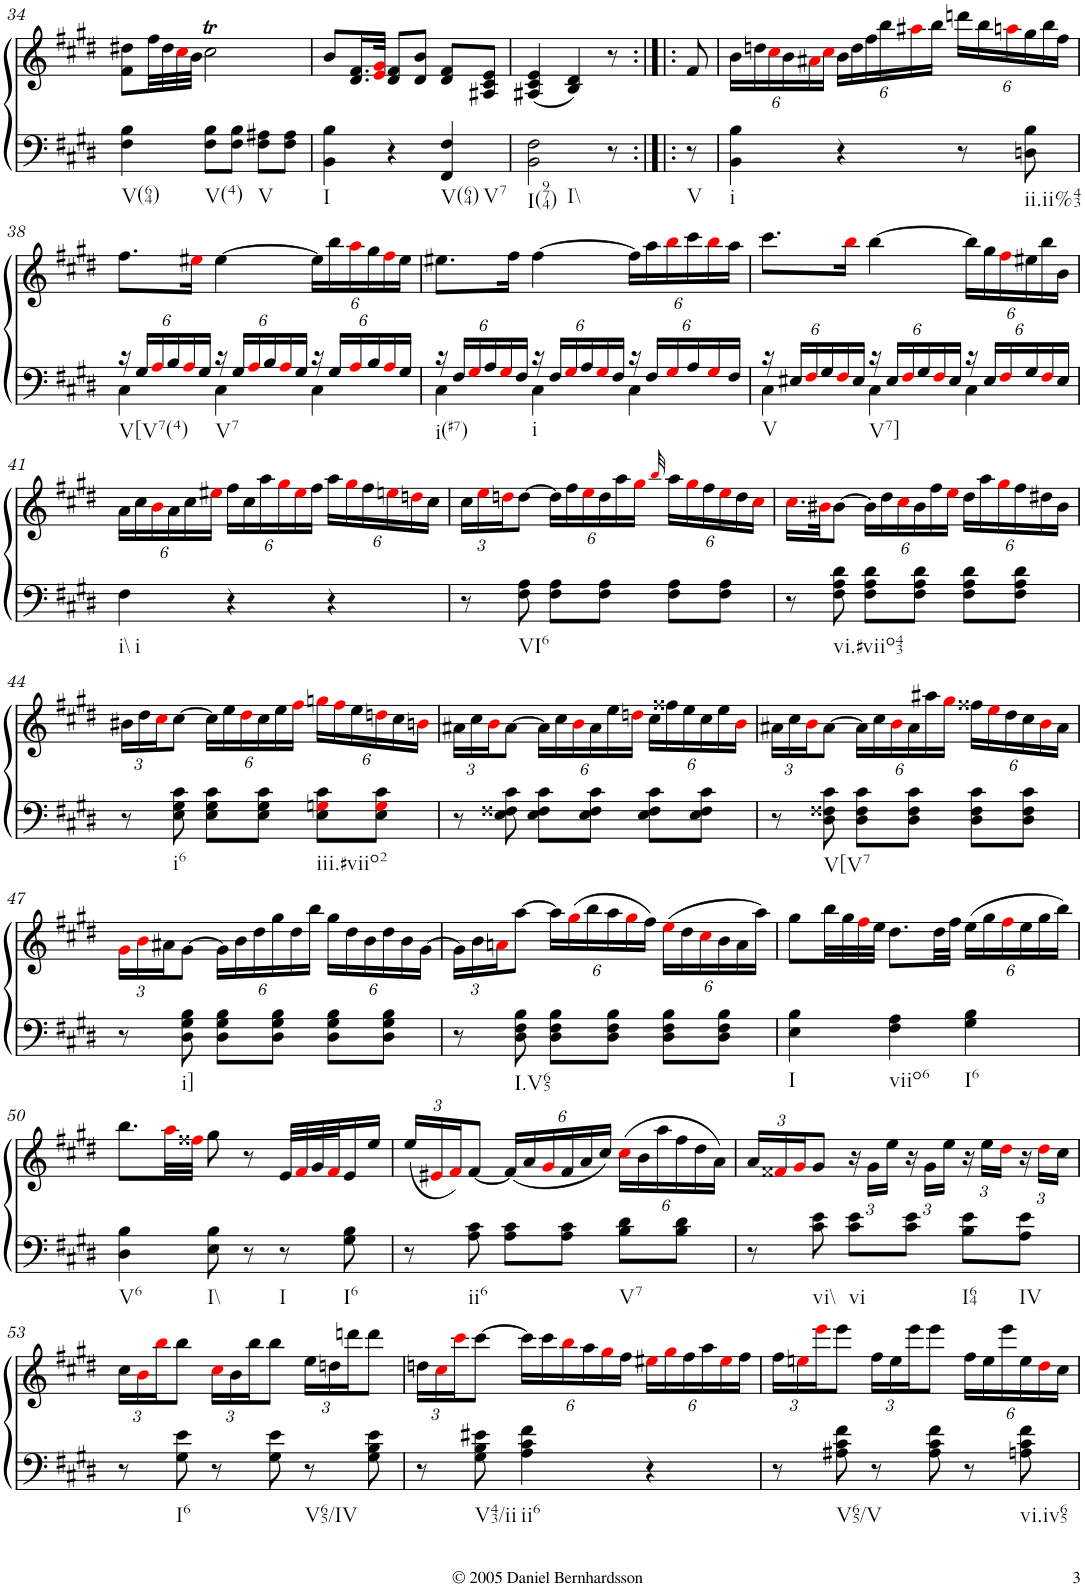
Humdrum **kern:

**kern	**kern
*part1	*part1
*staff2	*staff1
*I"Piano	*
*I'Pno.	*
!!LO:PB:g=z
*clefF4	*clefG2
*k[f#c#g#d#]	*k[f#c#g#d#]
*E:	*E:
*M3/4	*M3/4
=34	=34
!LO:TX:b:t=V(64)	!
4F#\ 4B\	8f#\ 8dd#X\L
.	32ff#\LL
.	32dd#\
.	32cc#i\
.	32b\JJJ
!LO:TX:b:t=V(4)	!
8F#\ 8B\L	2cc#T\
8F#\ 8B\J	.
!LO:TX:b:t=V	!
8F#\ 8A#X\L	.
8F#\ 8A#\J	.
=35	=35
!LO:TX:b:t=I	!
4BB\ 4B\	8b/L
.	16.d#/ 16.f#/L
.	32ei/ 32g#i/JJk
4r	8d#/ 8f#/L
.	8d#/ 8b/J
!LO:TX:b:t=V(64)	!
!LO:TX:b:t=V7	!
4FF#/ 4F#/	8d#/ 8f#/L
.	8A#X/ 8c#/ 8e/J
=36	=36
!LO:TX:b:t=I(974)	!
!LO:TX:b:t=I\\	!
2BB\ 2F#\	(4A#X/ 4c#/ 4e/
.	4B/ 4d#/)
8r	8r
=36X1:|!|:	=36X1:|!|:
!LO:TX:b:t=V	!
8r	8f#/
=37	=37
*	*Xbrackettup
!LO:TX:b:t=i	!
4BB\ 4B\	24b\LL
.	24ddn\
.	24cc#i\
.	24b\
.	24a#Xi\
.	24cc#i\JJ
4r	24b\LL
.	24dd\
.	24ff#\
.	24bb\
.	24aa#Xi\
.	24bb\JJ
8r	24dddn\LL
.	24bb\
.	24aani\
!LO:TX:b:t=ii.ii%43	!
8Dn\ 8B\	24gg#\
.	24bb\
.	24ff#\JJ
!!LO:LB:g=z
=38	=38
*Xbrackettup	*
*^	*
!LO:TX:b:t=V[V7(4)	!	!
24r	4C#\	8.ff#\L
24G#/LL	.	.
24Ai/	.	.
24B/	.	.
24Ai/	.	.
.	.	16ee#Xi\Jk
24G#/JJ	.	.
!LO:TX:b:t=V7	!	!
24r	4C#\	[>4ee#\
24G#/LL	.	.
24Ai/	.	.
24B/	.	.
24Ai/	.	.
24G#/JJ	.	.
24r	4C#\	24ee#\LL]
24G#/LL	.	24bb\
24Ai/	.	24aai\
24B/	.	24gg#\
24Ai/	.	24ff#i\
24G#/JJ	.	24ee#\JJ
=39	=39	=39
!LO:TX:b:t=i(#7)	!	!
24r	4C#\	8.ee#X\L
24F#/LL	.	.
24G#i/	.	.
24A/	.	.
24G#i/	.	.
.	.	16ff#\Jk
24F#/JJ	.	.
!LO:TX:b:t=i	!	!
24r	4C#\	[>4ff#\
24F#/LL	.	.
24G#i/	.	.
24A/	.	.
24G#i/	.	.
24F#/JJ	.	.
24r	4C#\	24ff#\LL]
24F#/LL	.	24aa\
24G#i/	.	24bbi\
24A/	.	24ccc#\
24G#i/	.	24bbi\
24F#/JJ	.	24aa\JJ
=40	=40	=40
!LO:TX:b:t=V	!	!
24r	4C#\	8.ccc#\L
24E#X/LL	.	.
24F#i/	.	.
24G#/	.	.
24F#i/	.	.
.	.	16bbi\Jk
24E#/JJ	.	.
!LO:TX:b:t=V7]	!	!
24r	4C#\	[>4bb\
24E#/LL	.	.
24F#i/	.	.
24G#/	.	.
24F#i/	.	.
24E#/JJ	.	.
24r	4C#\	24bb\LL]
24E#/LL	.	24gg#\
24F#i/	.	24ff#i\
24G#/	.	24ee#X\
24F#i/	.	24bb\
24E#/JJ	.	24b\JJ
*v	*v	*
!!LO:LB:g=z
=41	=41
!LO:TX:b:t=i\\	!
!LO:TX:b:t=i	!
4F#\	24a\LL
.	24cc#\
.	24bi\
.	24a\
.	24cc#\
.	24ee#Xi\JJ
4r	24ff#\LL
.	24cc#\
.	24aa\
.	24gg#i\
.	24ee#i\
.	24ff#\JJ
4r	24aa\LL
.	24gg#i\
.	24ff#\
.	24eeni\
.	24ddni\
.	24cc#\JJ
=42	=42
8r	24cc#\LL
.	24eei\
.	24ddni\J
!LO:TX:b:t=VI6	!
8F#\ 8A\	[>8dd\J
8F#\ 8A\L	24dd\LL]
.	24ff#\
.	24eei\
8F#\ 8A\J	24dd\
.	24aa\
.	24gg#i\JJ
.	32qbbi/
8F#\ 8A\L	24aa\LL
.	24gg#i\
.	24ff#\
8F#\ 8A\J	24eei\
.	24dd\
.	24cc#i\JJ
=43	=43
8r	16.cc#i\LL
.	32b#Xi\JK
!LO:TX:b:t=vi.#viio43	!
8F#\ 8A\ 8d#\	[>8b#\J
8F#\ 8A\ 8d#\L	24b#\LL]
.	24dd#\
.	24cc#i\
8F#\ 8A\ 8d#\J	24b#\
.	24ff#\
.	24eei\JJ
8F#\ 8A\ 8d#\L	24dd#\LL
.	24aa\
.	24gg#i\
8F#\ 8A\ 8d#\J	24ff#\
.	24dd#X\
.	24b#\JJ
!!LO:LB:g=z
=44	=44
8r	24b#X\LL
.	24dd#\
.	24cc#i\J
!LO:TX:b:t=i6	!
8E\ 8G#\ 8c#\	[>8cc#\J
8E\ 8G#\ 8c#\L	24cc#\LL]
.	24ee\
.	24dd#i\
8E\ 8G#\ 8c#\J	24cc#\
.	24ee\
.	24ff#i\JJ
!LO:TX:b:t=iii.#viio2	!
8E\ 8Gni\ 8c#\L	24ggni\LL
.	24ff#i\
.	24ee\
8E\ 8Gi\ 8c#\J	24ddni\
.	24cc#\
.	24bni\JJ
=45	=45
8r	24a#X\LL
.	24cc#\
.	24bi\J
8E\ 8F##X\ 8c#\	[>8a#\J
8E\ 8F##\ 8c#\L	24a#\LL]
.	24cc#\
.	24bi\
8E\ 8F##\ 8c#\J	24a#\
.	24ee\
.	24ddni\JJ
8E\ 8F##\ 8c#\L	24cc#\LL
.	24ff##X\
.	24ee\
8E\ 8F##\ 8c#\J	24cc#\
.	24ee\
.	24bi\JJ
=46	=46
8r	24a#X\LL
.	24cc#\
.	24bi\J
!LO:TX:b:t=V[V7	!
8D#\ 8F##X\ 8c#\	[>8a#\J
8D#\ 8F##\ 8c#\L	24a#\LL]
.	24cc#\
.	24bi\
8D#\ 8F##\ 8c#\J	24a#\
.	24aa#X\
.	24gg#i\JJ
8D#\ 8F##\ 8c#\L	24ff##X\LL
.	24eei\
.	24dd#\
8D#\ 8F##\ 8c#\J	24cc#\
.	24bi\
.	24a#\JJ
!!LO:LB:g=z
=47	=47
8r	24g#i\LL
.	24bi\
.	24a#X\J
!LO:TX:b:t=i]	!
8D#\ 8G#\ 8B\	[>8g#\J
8D#\ 8G#\ 8B\L	24g#\LL]
.	24b\
.	24dd#\
8D#\ 8G#\ 8B\J	24gg#\
.	24dd#\
.	24bb\JJ
8D#\ 8G#\ 8B\L	24gg#\LL
.	24dd#\
.	24b\
8D#\ 8G#\ 8B\J	24dd#\
.	24b\
.	[>24g#\JJ
=48	=48
8r	24g#\LL]
.	24b\
.	24ani\J
!LO:TX:b:t=I.V65	!
8D#\ 8F#\ 8B\	[>8aa\J
8D#\ 8F#\ 8B\L	24aa\LL]
.	(24gg#i\
.	24bb\
8D#\ 8F#\ 8B\J	24aa\
.	24gg#i\
.	24ff#\JJ)
8D#\ 8F#\ 8B\L	(24eei\LL
.	24dd#\
.	24cc#i\
8D#\ 8F#\ 8B\J	24b\
.	24a\
.	24aa\JJ)
=49	=49
!LO:TX:b:t=I	!
4E\ 4B\	8gg#\L
.	32bb\LL
.	32gg#\
.	32ff#i\
.	32ee\JJJ
!LO:TX:b:t=viio6	!
4F#\ 4A\	8.dd#\L
.	32dd#\LL
.	32ff#\JJJ
!LO:TX:b:t=I6	!
4G#\ 4B\	(24ee\LL
.	24gg#\
.	24ff#i\
.	24ee\
.	24gg#\
.	24bb\JJ)
!!LO:LB:g=z
=50	=50
!LO:TX:b:t=V6	!
4D#\ 4B\	8.bb\L
.	32aai\LL
.	32ff##Xi\JJJ
!LO:TX:b:t=I\\	!
8E\ 8B\	8gg#\
8r	8r
!LO:TX:b:t=I	!
8r	32e/LLL
.	32f#i/
.	32g#/
.	32f#i/J
!LO:TX:b:t=I6	!
8G#\ 8B\	16e/
.	16ee/JJ
=51	=51
8r	(24ee/LL
.	24e#Xi/
.	24f#i/J)
!LO:TX:b:t=ii6	!
8A\ 8c#\	[<8f#/J
8A\ 8c#\L	(24f#/LL]
.	24a/
.	24g#i/
8A\ 8c#\J	24f#/
.	24a/
.	24cc#/JJ)
!LO:TX:b:t=V7	!
8B\ 8d#\L	(24cc#i\LL
.	24b\
.	24aa\
8B\ 8d#\J	24ff#\
.	24dd#\
.	24a\JJ)
=52	=52
8r	24a/LL
.	24f##Xi/
.	24g#i/J
!LO:TX:b:t=vi\\	!
8c#\ 8e\	8g#/J
!LO:TX:b:t=vi	!
8c#\ 8e\L	24r
.	24g#\LL
.	24ee\JJ
8c#\ 8e\J	24r
.	24g#\LL
.	24ee\JJ
!LO:TX:b:t=I64	!
8B\ 8e\L	24r
.	24ee\LL
.	24dd#i\JJ
!LO:TX:b:t=IV	!
8A\ 8e\J	24r
.	24dd#i\LL
.	24cc#\JJ
!!LO:LB:g=z
=53	=53
8r	24cc#\LL
.	24bi\
.	24bbi\J
!LO:TX:b:t=I6	!
8G#\ 8e\	8bb\J
8r	24cc#i\LL
.	24b\
.	24bb\J
8G#\ 8e\	8bb\J
!LO:TX:b:t=V65/IV	!
8r	24ee\LL
.	24ddn\
.	24dddn\J
8G#\ 8B\ 8e\	8ddd\J
=54	=54
8r	24ddn\LL
.	24cc#i\
.	24ccc#i\J
!LO:TX:b:t=V43/ii	!
8G#\ 8B\ 8e#X\	[>8ccc#\J
!LO:TX:b:t=ii6	!
4A\ 4c#\ 4f#\	24ccc#\LL]
.	24ccc#\
.	24bbi\
.	24aa\
.	24gg#i\
.	24ff#\JJ
4r	24ee#Xi\LL
.	24gg#i\
.	24ff#\
.	24aa\
.	24ee#i\
.	24ff#\JJ
=55	=55
8r	24ff#\LL
.	24eeni\
.	24eeei\J
!LO:TX:b:t=V65/V	!
8A#X\ 8c#\ 8f#\	8eee\J
8r	24ff#\LL
.	24ee\
.	24eee\J
8A#\ 8c#\ 8f#\	8eee\J
8r	24ff#\LL
.	24ee\
.	24eee\
!LO:TX:b:t=vi.iv65	!
8An\ 8c#\ 8f#\	24ee\
.	24dd#i\
.	24cc#\JJ
=	=
*-	*-
